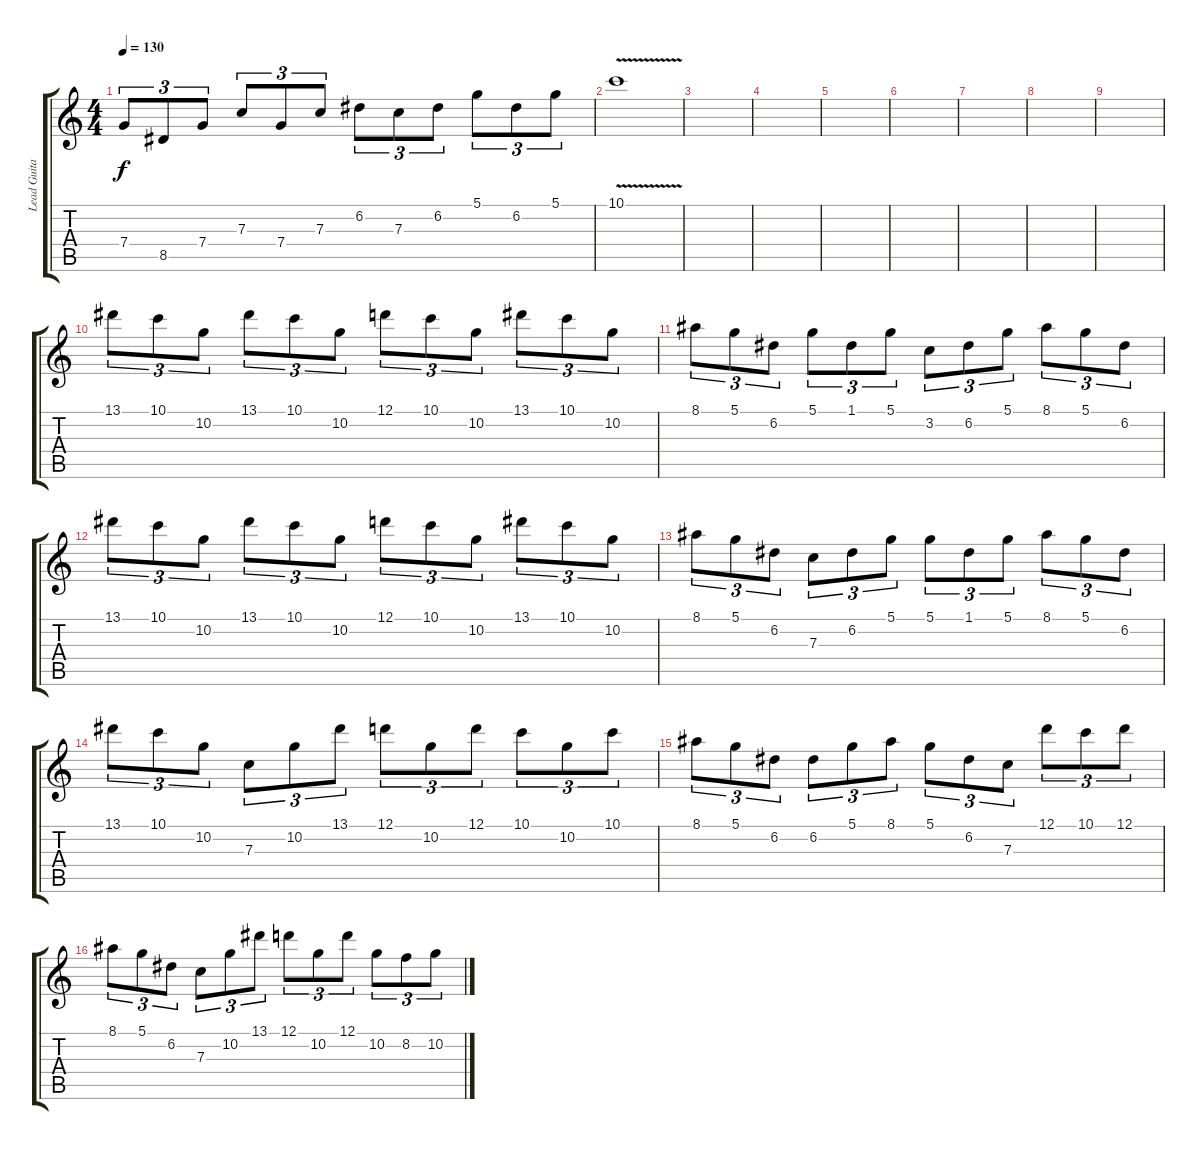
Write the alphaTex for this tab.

\track ("Lead Guitar" "Lead Guita") {instrument distortionguitar}
\staff {score tabs}
\tuning (D4 A3 F3 C3 G2 C2) {hide}
\ts (4 4)
\tempo 130
\clef g2
\ks c
7.4.8{tu (3 2) dy f} 8.5.8{tu (3 2)} 7.4.8{tu (3 2)} 7.3.8{tu (3 2)} 7.4.8{tu (3 2)} 7.3.8{tu (3 2)} 6.2.8{tu (3 2)} 7.3.8{tu (3 2)} 6.2.8{tu (3 2)} 5.1.8{tu (3 2)} 6.2.8{tu (3 2)} 5.1.8{tu (3 2)} |
10.1{v}.1 |
|
|
|
|
|
|
|
13.1.8{tu (3 2) volume 9} 10.1.8{tu (3 2)} 10.2.8{tu (3 2)} 13.1.8{tu (3 2)} 10.1.8{tu (3 2)} 10.2.8{tu (3 2)} 12.1.8{tu (3 2)} 10.1.8{tu (3 2)} 10.2.8{tu (3 2)} 13.1.8{tu (3 2)} 10.1.8{tu (3 2)} 10.2.8{tu (3 2)} |
8.1.8{tu (3 2)} 5.1.8{tu (3 2)} 6.2.8{tu (3 2)} 5.1.8{tu (3 2)} 1.1.8{tu (3 2)} 5.1.8{tu (3 2)} 3.2.8{tu (3 2)} 6.2.8{tu (3 2)} 5.1.8{tu (3 2)} 8.1.8{tu (3 2)} 5.1.8{tu (3 2)} 6.2.8{tu (3 2)} |
13.1.8{tu (3 2)} 10.1.8{tu (3 2)} 10.2.8{tu (3 2)} 13.1.8{tu (3 2)} 10.1.8{tu (3 2)} 10.2.8{tu (3 2)} 12.1.8{tu (3 2)} 10.1.8{tu (3 2)} 10.2.8{tu (3 2)} 13.1.8{tu (3 2)} 10.1.8{tu (3 2)} 10.2.8{tu (3 2)} |
8.1.8{tu (3 2)} 5.1.8{tu (3 2)} 6.2.8{tu (3 2)} 7.3.8{tu (3 2)} 6.2.8{tu (3 2)} 5.1.8{tu (3 2)} 5.1.8{tu (3 2)} 1.1.8{tu (3 2)} 5.1.8{tu (3 2)} 8.1.8{tu (3 2)} 5.1.8{tu (3 2)} 6.2.8{tu (3 2)} |
13.1.8{tu (3 2)} 10.1.8{tu (3 2)} 10.2.8{tu (3 2)} 7.3.8{tu (3 2)} 10.2.8{tu (3 2)} 13.1.8{tu (3 2)} 12.1.8{tu (3 2)} 10.2.8{tu (3 2)} 12.1.8{tu (3 2)} 10.1.8{tu (3 2)} 10.2.8{tu (3 2)} 10.1.8{tu (3 2)} |
8.1.8{tu (3 2)} 5.1.8{tu (3 2)} 6.2.8{tu (3 2)} 6.2.8{tu (3 2)} 5.1.8{tu (3 2)} 8.1.8{tu (3 2)} 5.1.8{tu (3 2)} 6.2.8{tu (3 2)} 7.3.8{tu (3 2)} 12.1.8{tu (3 2)} 10.1.8{tu (3 2)} 12.1.8{tu (3 2)} |
8.1.8{tu (3 2)} 5.1.8{tu (3 2)} 6.2.8{tu (3 2)} 7.3.8{tu (3 2)} 10.2.8{tu (3 2)} 13.1.8{tu (3 2)} 12.1.8{tu (3 2)} 10.2.8{tu (3 2)} 12.1.8{tu (3 2)} 10.2.8{tu (3 2)} 8.2.8{tu (3 2)} 10.2.8{tu (3 2)}
